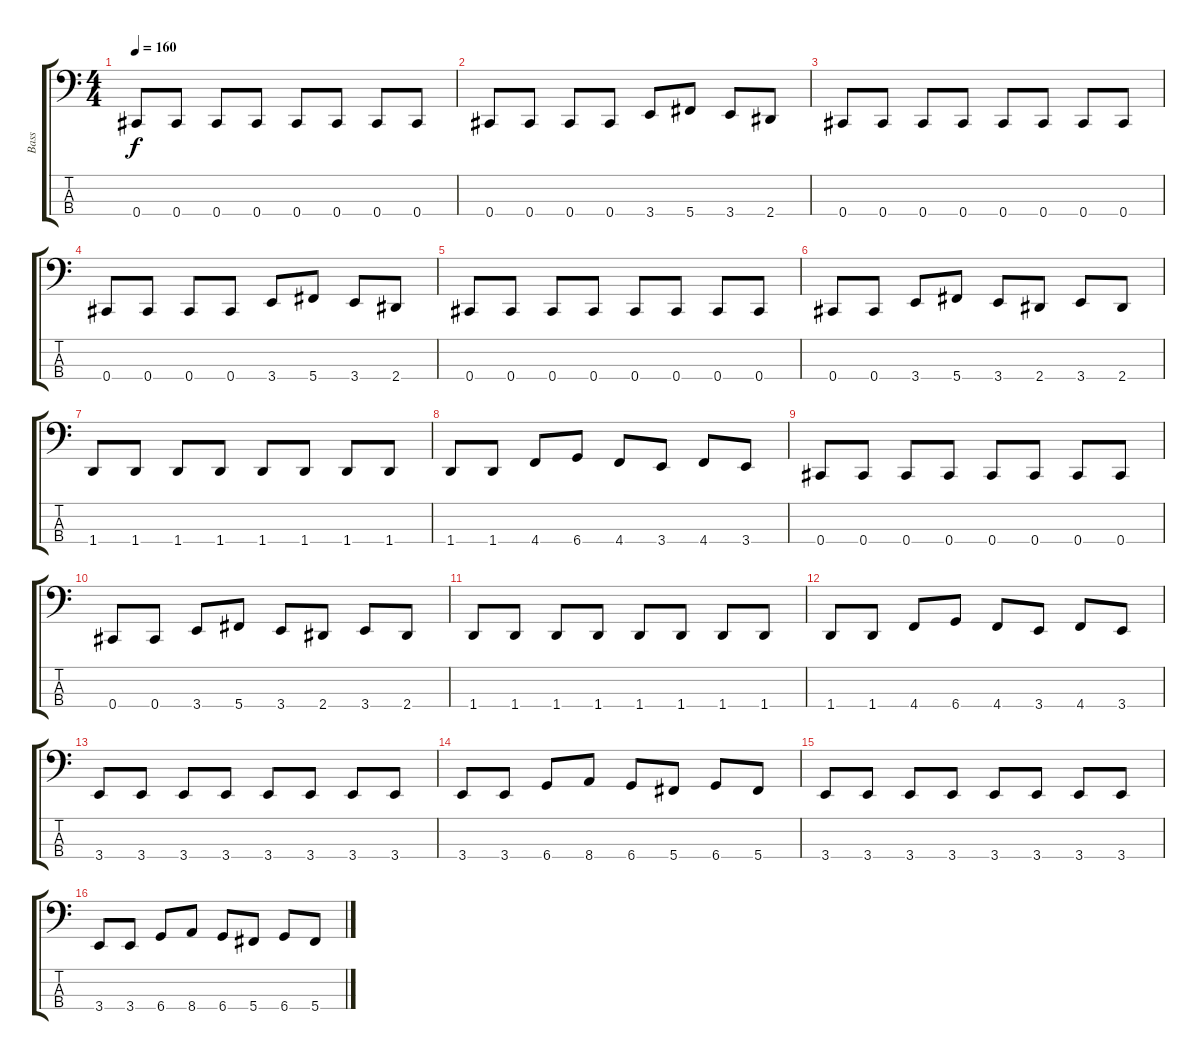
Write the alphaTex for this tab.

\track ("Bass" "Bass") {instrument electricbassfinger}
\staff {score tabs}
\tuning (E2 B1 Gb1 Db1) {hide}
\ts (4 4)
\tempo 160
\clef f4
\ks c
0.4.8{dy f} 0.4.8 0.4.8 0.4.8 0.4.8 0.4.8 0.4.8 0.4.8 |
0.4.8 0.4.8 0.4.8 0.4.8 3.4.8 5.4.8 3.4.8 2.4.8 |
0.4.8 0.4.8 0.4.8 0.4.8 0.4.8 0.4.8 0.4.8 0.4.8 |
0.4.8 0.4.8 0.4.8 0.4.8 3.4.8 5.4.8 3.4.8 2.4.8 |
0.4.8 0.4.8 0.4.8 0.4.8 0.4.8 0.4.8 0.4.8 0.4.8 |
0.4.8 0.4.8 3.4.8 5.4.8 3.4.8 2.4.8 3.4.8 2.4.8 |
1.4.8 1.4.8 1.4.8 1.4.8 1.4.8 1.4.8 1.4.8 1.4.8 |
1.4.8 1.4.8 4.4.8 6.4.8 4.4.8 3.4.8 4.4.8 3.4.8 |
0.4.8 0.4.8 0.4.8 0.4.8 0.4.8 0.4.8 0.4.8 0.4.8 |
0.4.8 0.4.8 3.4.8 5.4.8 3.4.8 2.4.8 3.4.8 2.4.8 |
1.4.8 1.4.8 1.4.8 1.4.8 1.4.8 1.4.8 1.4.8 1.4.8 |
1.4.8 1.4.8 4.4.8 6.4.8 4.4.8 3.4.8 4.4.8 3.4.8 |
3.4.8 3.4.8 3.4.8 3.4.8 3.4.8 3.4.8 3.4.8 3.4.8 |
3.4.8 3.4.8 6.4.8 8.4.8 6.4.8 5.4.8 6.4.8 5.4.8 |
3.4.8 3.4.8 3.4.8 3.4.8 3.4.8 3.4.8 3.4.8 3.4.8 |
3.4.8 3.4.8 6.4.8 8.4.8 6.4.8 5.4.8 6.4.8 5.4.8
